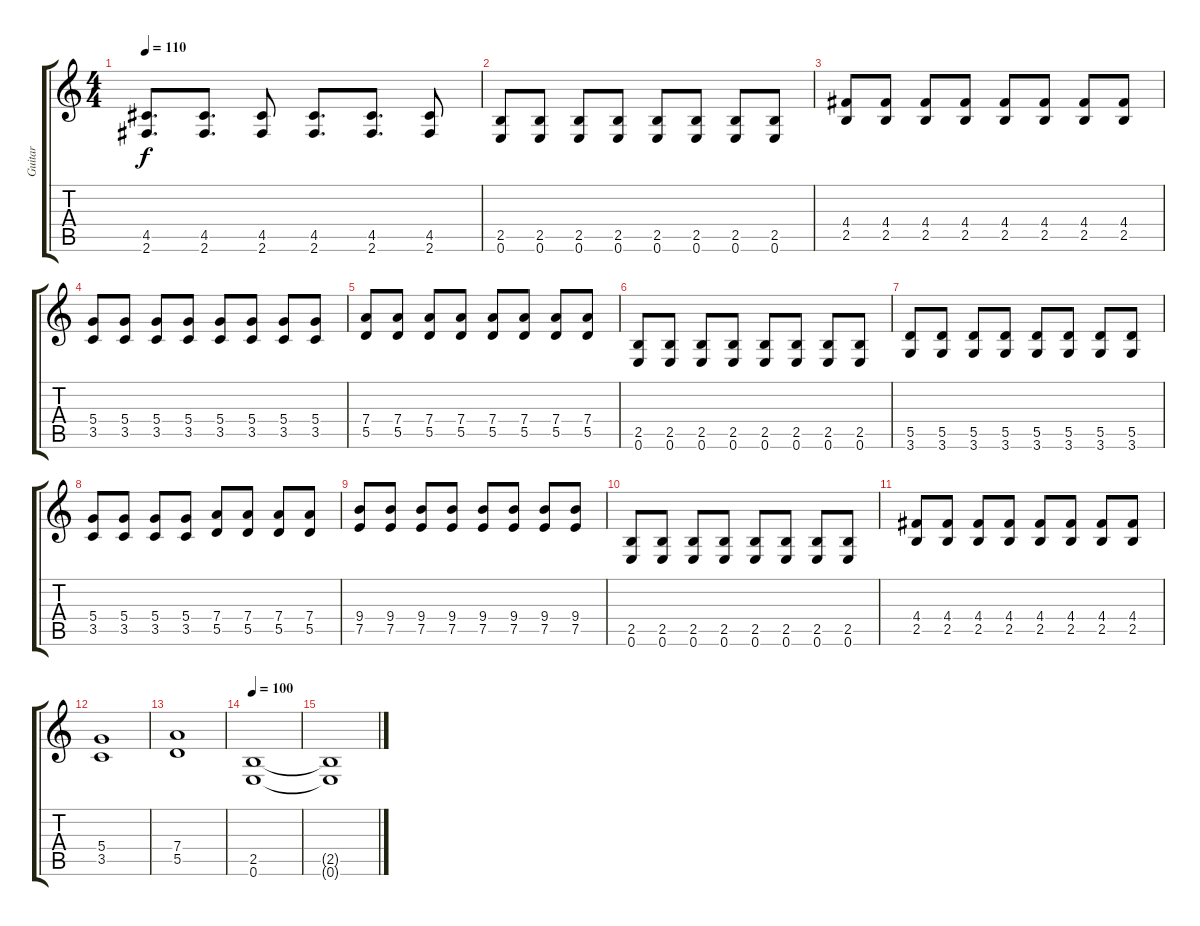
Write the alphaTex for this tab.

\track ("Guitar" "Guitar") {instrument acousticguitarsteel}
\staff {score tabs}
\tuning (E4 B3 G3 D3 A2 E2) {hide}
\ts (4 4)
\tempo 110
\clef g2
\ks c
(4.5 2.6).8{d dy f} (4.5 2.6).8{d} (4.5 2.6).8 (4.5 2.6).8{d} (4.5 2.6).8{d} (4.5 2.6).8 |
(2.5 0.6).8 (2.5 0.6).8 (2.5 0.6).8 (2.5 0.6).8 (2.5 0.6).8 (2.5 0.6).8 (2.5 0.6).8 (2.5 0.6).8 |
(4.4 2.5).8 (4.4 2.5).8 (4.4 2.5).8 (4.4 2.5).8 (4.4 2.5).8 (4.4 2.5).8 (4.4 2.5).8 (4.4 2.5).8 |
(5.4 3.5).8 (5.4 3.5).8 (5.4 3.5).8 (5.4 3.5).8 (5.4 3.5).8 (5.4 3.5).8 (5.4 3.5).8 (5.4 3.5).8 |
(7.4 5.5).8 (7.4 5.5).8 (7.4 5.5).8 (7.4 5.5).8 (7.4 5.5).8 (7.4 5.5).8 (7.4 5.5).8 (7.4 5.5).8 |
(2.5 0.6).8 (2.5 0.6).8 (2.5 0.6).8 (2.5 0.6).8 (2.5 0.6).8 (2.5 0.6).8 (2.5 0.6).8 (2.5 0.6).8 |
(5.5 3.6).8 (5.5 3.6).8 (5.5 3.6).8 (5.5 3.6).8 (5.5 3.6).8 (5.5 3.6).8 (5.5 3.6).8 (5.5 3.6).8 |
(5.4 3.5).8 (5.4 3.5).8 (5.4 3.5).8 (5.4 3.5).8 (7.4 5.5).8 (7.4 5.5).8 (7.4 5.5).8 (7.4 5.5).8 |
(9.4 7.5).8 (9.4 7.5).8 (9.4 7.5).8 (9.4 7.5).8 (9.4 7.5).8 (9.4 7.5).8 (9.4 7.5).8 (9.4 7.5).8 |
(2.5 0.6).8 (2.5 0.6).8 (2.5 0.6).8 (2.5 0.6).8 (2.5 0.6).8 (2.5 0.6).8 (2.5 0.6).8 (2.5 0.6).8 |
(4.4 2.5).8 (4.4 2.5).8 (4.4 2.5).8 (4.4 2.5).8 (4.4 2.5).8 (4.4 2.5).8 (4.4 2.5).8 (4.4 2.5).8 |
(5.4 3.5).1 |
(7.4 5.5).1 |
\tempo 100
(2.5 0.6).1 |
(2.5{t} 0.6{t}).1
